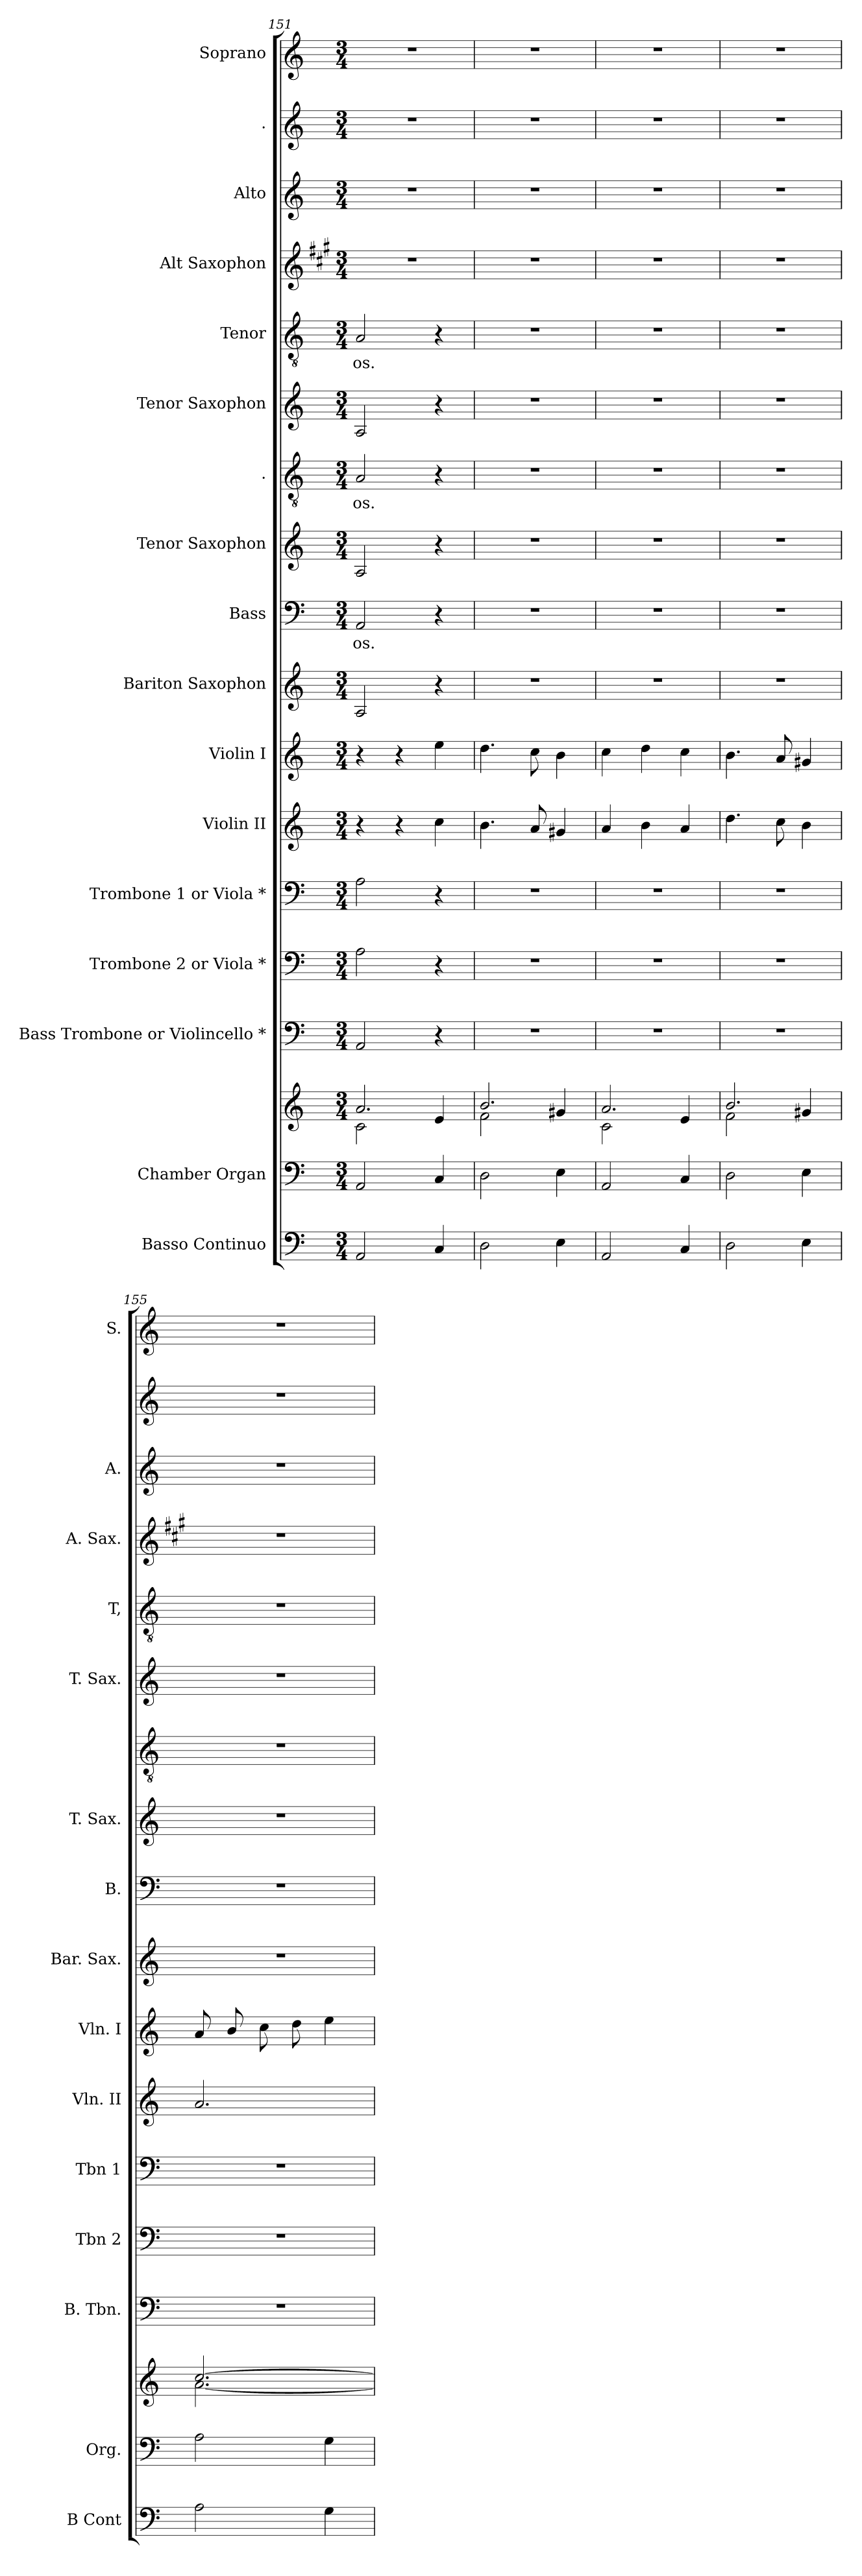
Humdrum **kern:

**kern	**kern	**kern	**kern	**kern	**kern	**kern	**kern	**kern	**kern	**text	**kern	**kern	**text	**kern	**kern	**text	**kern	**kern	**kern	**kern
*part17	*part16	*part16	*part15	*part14	*part13	*part12	*part11	*part10	*part9	*part9	*part8	*part7	*part7	*part6	*part5	*part5	*part4	*part3	*part2	*part1
*staff18	*staff17	*staff16	*staff15	*staff14	*staff13	*staff12	*staff11	*staff10	*staff9	*staff9	*staff8	*staff7	*staff7	*staff6	*staff5	*staff5	*staff4	*staff3	*staff2	*staff1
*I"Basso  Continuo	*I"Chamber  Organ	*	*I"Bass Trombone or Violincello *	*I"Trombone 2 or Viola *	*I"Trombone 1 or Viola *	*I"Violin II	*I"Violin I	*I"Bariton Saxophon	*I"Bass	*	*I"Tenor Saxophon	*I".	*	*I"Tenor Saxophon	*I"Tenor	*	*I"Alt Saxophon	*I"Alto	*I".	*I"Soprano
*I'B Cont	*I'Org.	*	*I'B. Tbn.	*I'Tbn 2	*I'Tbn 1	*I'Vln. II	*I'Vln. I	*I'Bar. Sax.	*I'B.	*	*I'T. Sax.	*	*	*I'T. Sax.	*I'T,	*	*I'A. Sax.	*I'A.	*	*I'S.
*clefF4	*clefF4	*clefG2	*clefF4	*clefF4	*clefF4	*clefG2	*clefG2	*clefG2	*clefF4	*	*clefG2	*clefGv2	*	*clefG2	*clefGv2	*	*clefG2	*clefG2	*clefG2	*clefG2
*ITrd7c12	*	*	*	*	*	*	*	*ITrd12c21	*	*	*ITrd8c14	*ITrd7c12	*	*ITrd8c14	*ITrd7c12	*	*ITrd5c9	*	*	*
*k[]	*k[]	*k[]	*k[]	*k[]	*k[]	*k[]	*k[]	*k[]	*k[]	*	*k[]	*k[]	*	*k[]	*k[]	*	*k[]	*k[]	*k[]	*k[]
*M3/4	*M3/4	*M3/4	*M3/4	*M3/4	*M3/4	*M3/4	*M3/4	*M3/4	*M3/4	*	*M3/4	*M3/4	*	*M3/4	*M3/4	*	*M3/4	*M3/4	*M3/4	*M3/4
=151	=151	=151	=151	=151	=151	=151	=151	=151	=151	=151	=151	=151	=151	=151	=151	=151	=151	=151	=151	=151
*	*	*^	*	*	*	*	*	*	*	*	*	*	*	*	*	*	*	*	*	*
!	!	!	!	!	!	!	!	!	!	!	!LO:LY:b	!	!	!LO:LY:b	!	!	!LO:LY:b	!	!	!	!
2AAA/	2AA/	2.a/	2c\	2AA/	2A\	2A\	4r	4r	2AA/	2AA/	-os.	2AA/	2AA/	-os.	2AA/	2AA/	-os.	2.r	2.r	2.r	2.r
.	.	.	.	.	.	.	4r	4r	.	.	.	.	.	.	.	.	.	.	.	.	.
4CC/	4C/	.	4e/	4r	4r	4r	4cc\	4ee\	4r	4r	.	4r	4r	.	4r	4r	.	.	.	.	.
=152	=152	=152	=152	=152	=152	=152	=152	=152	=152	=152	=152	=152	=152	=152	=152	=152	=152	=152	=152	=152	=152
2DD\	2D\	2.b/	2f\	2.r	2.r	2.r	4.b\	4.dd\	2.r	2.r	.	2.r	2.r	.	2.r	2.r	.	2.r	2.r	2.r	2.r
.	.	.	.	.	.	.	8a/	8cc\	.	.	.	.	.	.	.	.	.	.	.	.	.
4EE\	4E\	.	4g#X/	.	.	.	4g#X/	4b\	.	.	.	.	.	.	.	.	.	.	.	.	.
=153	=153	=153	=153	=153	=153	=153	=153	=153	=153	=153	=153	=153	=153	=153	=153	=153	=153	=153	=153	=153	=153
2AAA/	2AA/	2.a/	2c\	2.r	2.r	2.r	4a/	4cc\	2.r	2.r	.	2.r	2.r	.	2.r	2.r	.	2.r	2.r	2.r	2.r
.	.	.	.	.	.	.	4b\	4dd\	.	.	.	.	.	.	.	.	.	.	.	.	.
4CC/	4C/	.	4e/	.	.	.	4a/	4cc\	.	.	.	.	.	.	.	.	.	.	.	.	.
=154	=154	=154	=154	=154	=154	=154	=154	=154	=154	=154	=154	=154	=154	=154	=154	=154	=154	=154	=154	=154	=154
2DD\	2D\	2.b/	2f\	2.r	2.r	2.r	4.dd\	4.b\	2.r	2.r	.	2.r	2.r	.	2.r	2.r	.	2.r	2.r	2.r	2.r
.	.	.	.	.	.	.	8cc\	8a/	.	.	.	.	.	.	.	.	.	.	.	.	.
4EE\	4E\	.	4g#X/	.	.	.	4b\	4g#X/	.	.	.	.	.	.	.	.	.	.	.	.	.
!!LO:PB:g=z
=155	=155	=155	=155	=155	=155	=155	=155	=155	=155	=155	=155	=155	=155	=155	=155	=155	=155	=155	=155	=155	=155
2AA\	2A\	[2.cc/	[2.a\	2.r	2.r	2.r	2.a/	8a/	2.r	2.r	.	2.r	2.r	.	2.r	2.r	.	2.r	2.r	2.r	2.r
.	.	.	.	.	.	.	.	8b/	.	.	.	.	.	.	.	.	.	.	.	.	.
.	.	.	.	.	.	.	.	8cc\	.	.	.	.	.	.	.	.	.	.	.	.	.
.	.	.	.	.	.	.	.	8dd\	.	.	.	.	.	.	.	.	.	.	.	.	.
4GG\	4G\	.	.	.	.	.	.	4ee\	.	.	.	.	.	.	.	.	.	.	.	.	.
*	*	*v	*v	*	*	*	*	*	*	*	*	*	*	*	*	*	*	*	*	*	*
=	=	=	=	=	=	=	=	=	=	=	=	=	=	=	=	=	=	=	=	=
*-	*-	*-	*-	*-	*-	*-	*-	*-	*-	*-	*-	*-	*-	*-	*-	*-	*-	*-	*-	*-
